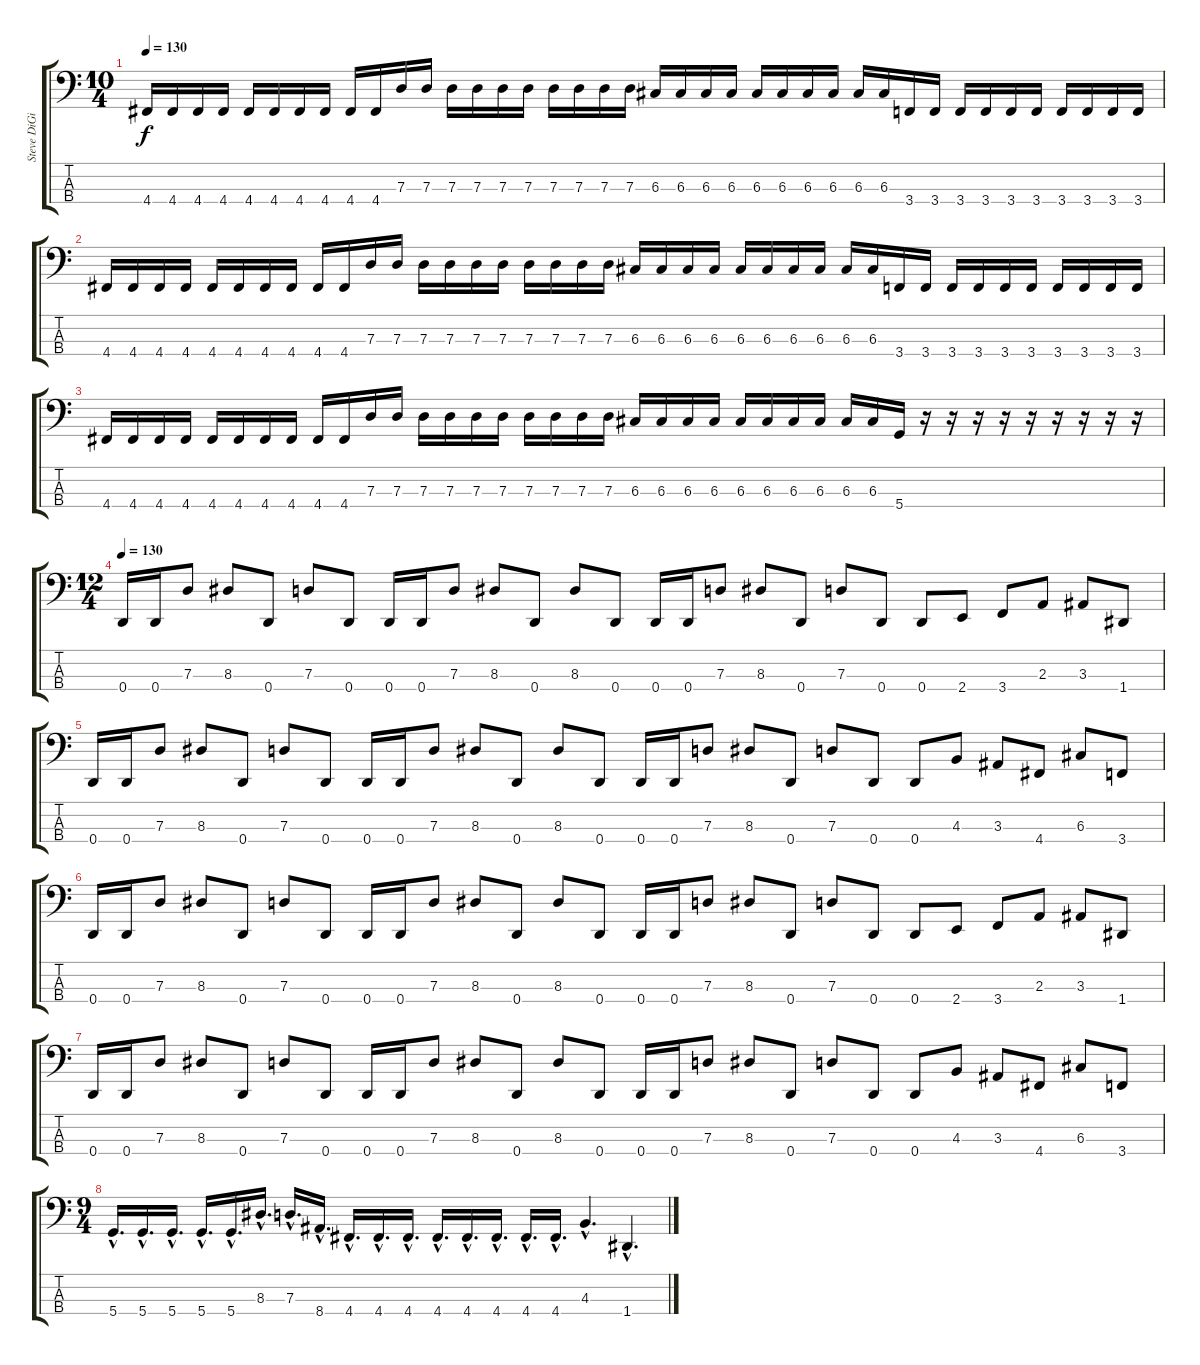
\track ("Steve DiGiorgio" "Steve DiGi") {instrument electricbassfinger}
\staff {score tabs}
\tuning (F2 C2 G1 D1) {hide}
\ts (10 4)
\tempo 130
\clef f4
\ks c
4.4.16{dy f} 4.4.16 4.4.16 4.4.16 4.4.16 4.4.16 4.4.16 4.4.16 4.4.16 4.4.16 7.3.16 7.3.16 7.3.16 7.3.16 7.3.16 7.3.16 7.3.16 7.3.16 7.3.16 7.3.16 6.3.16 6.3.16 6.3.16 6.3.16 6.3.16 6.3.16 6.3.16 6.3.16 6.3.16 6.3.16 3.4.16 3.4.16 3.4.16 3.4.16 3.4.16 3.4.16 3.4.16 3.4.16 3.4.16 3.4.16 |
4.4.16 4.4.16 4.4.16 4.4.16 4.4.16 4.4.16 4.4.16 4.4.16 4.4.16 4.4.16 7.3.16 7.3.16 7.3.16 7.3.16 7.3.16 7.3.16 7.3.16 7.3.16 7.3.16 7.3.16 6.3.16 6.3.16 6.3.16 6.3.16 6.3.16 6.3.16 6.3.16 6.3.16 6.3.16 6.3.16 3.4.16 3.4.16 3.4.16 3.4.16 3.4.16 3.4.16 3.4.16 3.4.16 3.4.16 3.4.16 |
4.4.16 4.4.16 4.4.16 4.4.16 4.4.16 4.4.16 4.4.16 4.4.16 4.4.16 4.4.16 7.3.16 7.3.16 7.3.16 7.3.16 7.3.16 7.3.16 7.3.16 7.3.16 7.3.16 7.3.16 6.3.16 6.3.16 6.3.16 6.3.16 6.3.16 6.3.16 6.3.16 6.3.16 6.3.16 6.3.16 5.4.16 r.16 r.16 r.16 r.16 r.16 r.16 r.16 r.16 r.16 |
\ts (12 4)
\tempo 130
0.4.16 0.4.16 7.3.8 8.3.8 0.4.8 7.3.8 0.4.8 0.4.16 0.4.16 7.3.8 8.3.8 0.4.8 8.3.8 0.4.8 0.4.16 0.4.16 7.3.8 8.3.8 0.4.8 7.3.8 0.4.8 0.4.8 2.4.8 3.4.8 2.3.8 3.3.8 1.4.8 |
0.4.16 0.4.16 7.3.8 8.3.8 0.4.8 7.3.8 0.4.8 0.4.16 0.4.16 7.3.8 8.3.8 0.4.8 8.3.8 0.4.8 0.4.16 0.4.16 7.3.8 8.3.8 0.4.8 7.3.8 0.4.8 0.4.8 4.3.8 3.3.8 4.4.8 6.3.8 3.4.8 |
0.4.16 0.4.16 7.3.8 8.3.8 0.4.8 7.3.8 0.4.8 0.4.16 0.4.16 7.3.8 8.3.8 0.4.8 8.3.8 0.4.8 0.4.16 0.4.16 7.3.8 8.3.8 0.4.8 7.3.8 0.4.8 0.4.8 2.4.8 3.4.8 2.3.8 3.3.8 1.4.8 |
0.4.16 0.4.16 7.3.8 8.3.8 0.4.8 7.3.8 0.4.8 0.4.16 0.4.16 7.3.8 8.3.8 0.4.8 8.3.8 0.4.8 0.4.16 0.4.16 7.3.8 8.3.8 0.4.8 7.3.8 0.4.8 0.4.8 4.3.8 3.3.8 4.4.8 6.3.8 3.4.8 |
\ts (9 4)
5.4{hac}.16{d} 5.4{hac}.16{d} 5.4{hac}.16{d} 5.4{hac}.16{d} 5.4{hac}.16{d} 8.3{hac}.16{d} 7.3{hac}.16{d} 8.4{hac}.16{d} 4.4{hac}.16{d} 4.4{hac}.16{d} 4.4{hac}.16{d} 4.4{hac}.16{d} 4.4{hac}.16{d} 4.4{hac}.16{d} 4.4{hac}.16{d} 4.4{hac}.16{d} 4.3{hac}.4{d} 1.4{hac}.4{d}
